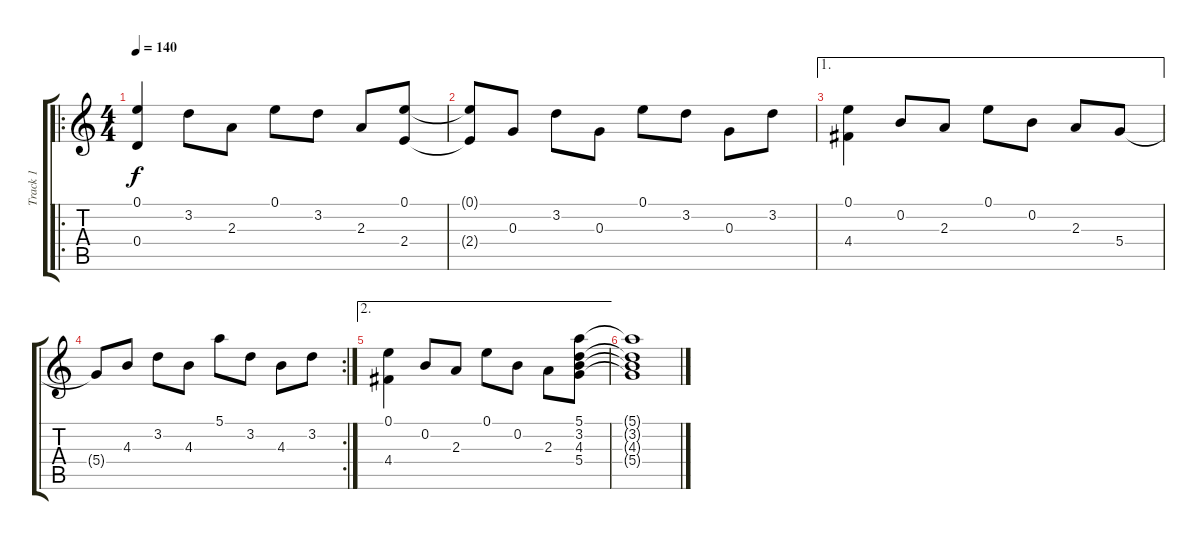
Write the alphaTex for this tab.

\track ("Track 1" "Track 1") {instrument acousticguitarnylon}
\staff {score tabs}
\tuning (E4 B3 G3 D3 A2 E2) {hide}
\ro
\ts (4 4)
\tempo 140
\clef g2
\ks c
(0.1 0.4).4{dy f instrument acousticguitarnylon} 3.2.8 2.3.8 0.1.8 3.2.8 2.3.8 (0.1 2.4).8 |
(0.1{t} 2.4{t}).8 0.3.8 3.2.8 0.3.8 0.1.8 3.2.8 0.3.8 3.2.8 |
\ae 1
(0.1 4.4).4 0.2.8 2.3.8 0.1.8 0.2.8 2.3.8 5.4.8 |
\rc 2
5.4{t}.8 4.3.8 3.2.8 4.3.8 5.1.8 3.2.8 4.3.8 3.2.8 |
\ae 2
(0.1 4.4).4 0.2.8 2.3.8 0.1.8 0.2.8 2.3.8 (5.1 3.2 4.3 5.4).8 |
(5.1{t} 3.2{t} 4.3{t} 5.4{t}).1
